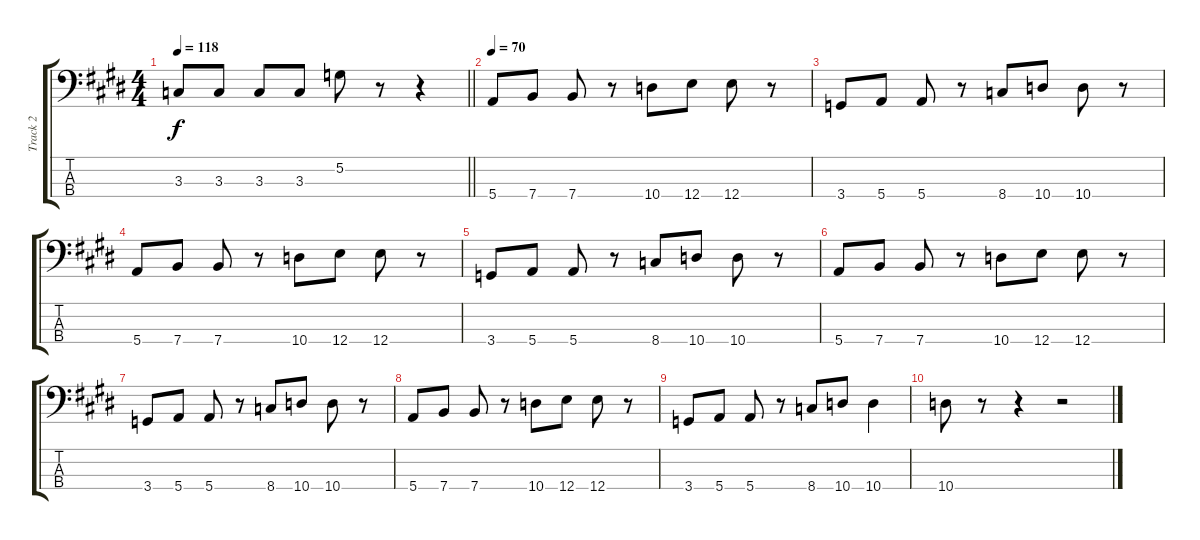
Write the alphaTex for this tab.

\track ("Track 2" "Track 2") {instrument electricbassfinger}
\staff {score tabs}
\tuning (G2 D2 A1 E1) {hide}
\ts (4 4)
\tempo 118
\clef f4
\barLineRight lightlight
\ks e
3.3.8{dy f} 3.3.8 3.3.8 3.3.8 5.2.8 r.8 r.4 |
\tempo 70
5.4.8 7.4.8 7.4.8 r.8 10.4.8 12.4.8 12.4.8 r.8 |
3.4.8 5.4.8 5.4.8 r.8 8.4.8 10.4.8 10.4.8 r.8 |
5.4.8 7.4.8 7.4.8 r.8 10.4.8 12.4.8 12.4.8 r.8 |
3.4.8 5.4.8 5.4.8 r.8 8.4.8 10.4.8 10.4.8 r.8 |
5.4.8 7.4.8 7.4.8 r.8 10.4.8 12.4.8 12.4.8 r.8 |
3.4.8 5.4.8 5.4.8 r.8 8.4.8 10.4.8 10.4.8 r.8 |
5.4.8 7.4.8 7.4.8 r.8 10.4.8 12.4.8 12.4.8 r.8 |
3.4.8 5.4.8 5.4.8 r.8 8.4.8 10.4.8 10.4.4 |
10.4.8 r.8 r.4 r.2
